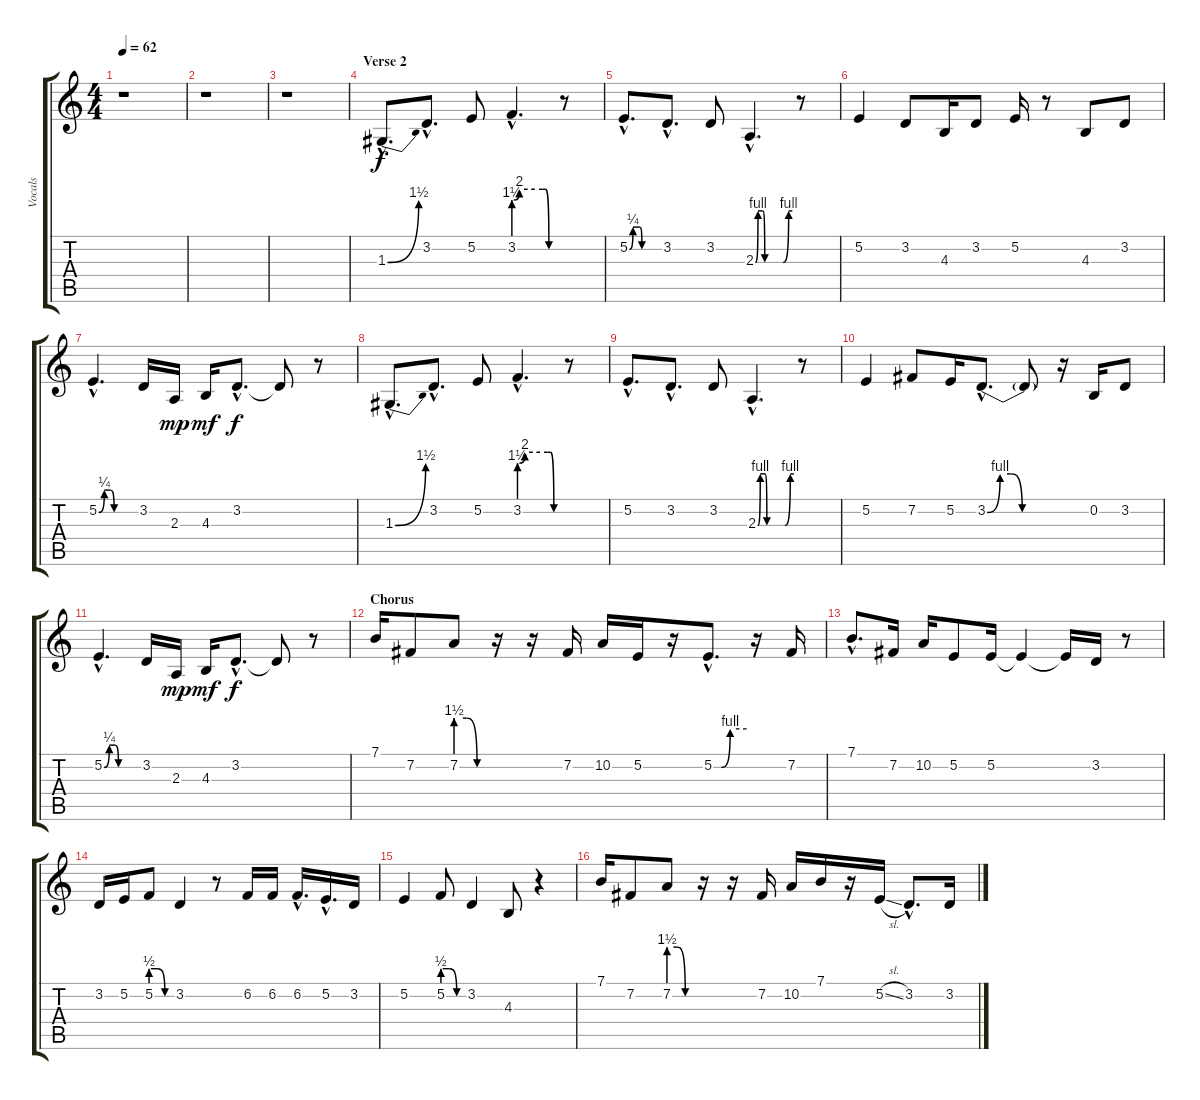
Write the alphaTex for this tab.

\track ("Vocals" "Vocals") {instrument altosax}
\staff {score tabs}
\tuning (E4 B3 G3 D3 A2 D2) {hide}
\ts (4 4)
\tempo 62
\clef g2
\ks c
r.1{dy f} |
r.1 |
r.1 |
\section ("" "Verse 2")
1.3{be (bend 0 0 60 6) hac}.8{d} 3.2{hac}.8{d} 5.2.8 3.2{be (custom 0 6 8 8 30 8 41 8 45 8 50 0 60 0) hac}.4{d} r.8 |
5.2{be (custom 0 0 7 1 21 1 25 0 60 0) hac}.8{d} 3.2{hac}.8{d} 3.2.8 2.3{be (custom 0 0 4 4 12 4 15 0 20 0 45 0 54 4 60 4) hac}.4{d} r.8 |
5.2.4 3.2.8 4.3.16 3.2.8 5.2.16 r.8 4.3.8 3.2.8 |
5.2{be (custom 0 0 9 1 19 1 25 0 30 0 60 0) hac}.4{d} 3.2.16 2.3.16{dy mp} 4.3.16{dy mf} 3.2{hac}.8{d dy f} 3.2{t}.8 r.8 |
1.3{be (bend 0 0 60 6) hac}.8{d} 3.2{hac}.8{d} 5.2.8 3.2{be (custom 0 6 8 8 30 8 41 8 45 8 50 0 60 0) hac}.4{d} r.8 |
5.2{hac}.8{d} 3.2{hac}.8{d} 3.2.8 2.3{be (custom 0 0 4 4 12 4 15 0 20 0 45 0 54 4 60 4) hac}.4{d} r.8 |
5.2.4 7.2.8 5.2.16 3.2{be (custom 0 0 11 4 20 4 30 0 40 0 60 0) hac}.8{d} 3.2{t}.8 r.16 0.2.16 3.2.8 |
5.2{be (custom 0 0 9 1 19 1 25 0 30 0 60 0) hac}.4{d} 3.2.16 2.3.16{dy mp} 4.3.16{dy mf} 3.2{hac}.8{d dy f} 3.2{t}.8 r.8 |
\section ("" "Chorus")
7.1.16 7.2.8 7.2{be (custom 0 6 20 6 40 0 60 0)}.8 r.16 r.16 7.2.16 10.2.16 5.2.16 r.16 5.2{be (custom 0 0 14 0 30 4 60 4) hac}.8{d} r.16 7.2.16 |
7.1{hac}.8{d} 7.2.16 10.2.16 5.2.8 5.2.16 5.2{t}.4 5.2{t}.16 3.2.16 r.8 |
3.2.16 5.2.16 5.2{be (custom 0 2 20 2 40 0 60 0)}.8 3.2.4 r.8 6.2.16 6.2.16 6.2{hac}.16{d} 5.2{hac}.16{d} 3.2.16 |
5.2.4 5.2{be (custom 0 2 20 2 40 0 60 0)}.8 3.2.4 4.3.8 r.4 |
7.1.16 7.2.8 7.2{be (custom 0 6 20 6 40 0 60 0)}.8 r.16 r.16 7.2.16 10.2.16 7.1.16 r.16 5.2{sl}.16 3.2{hac}.8{d} 3.2.16
